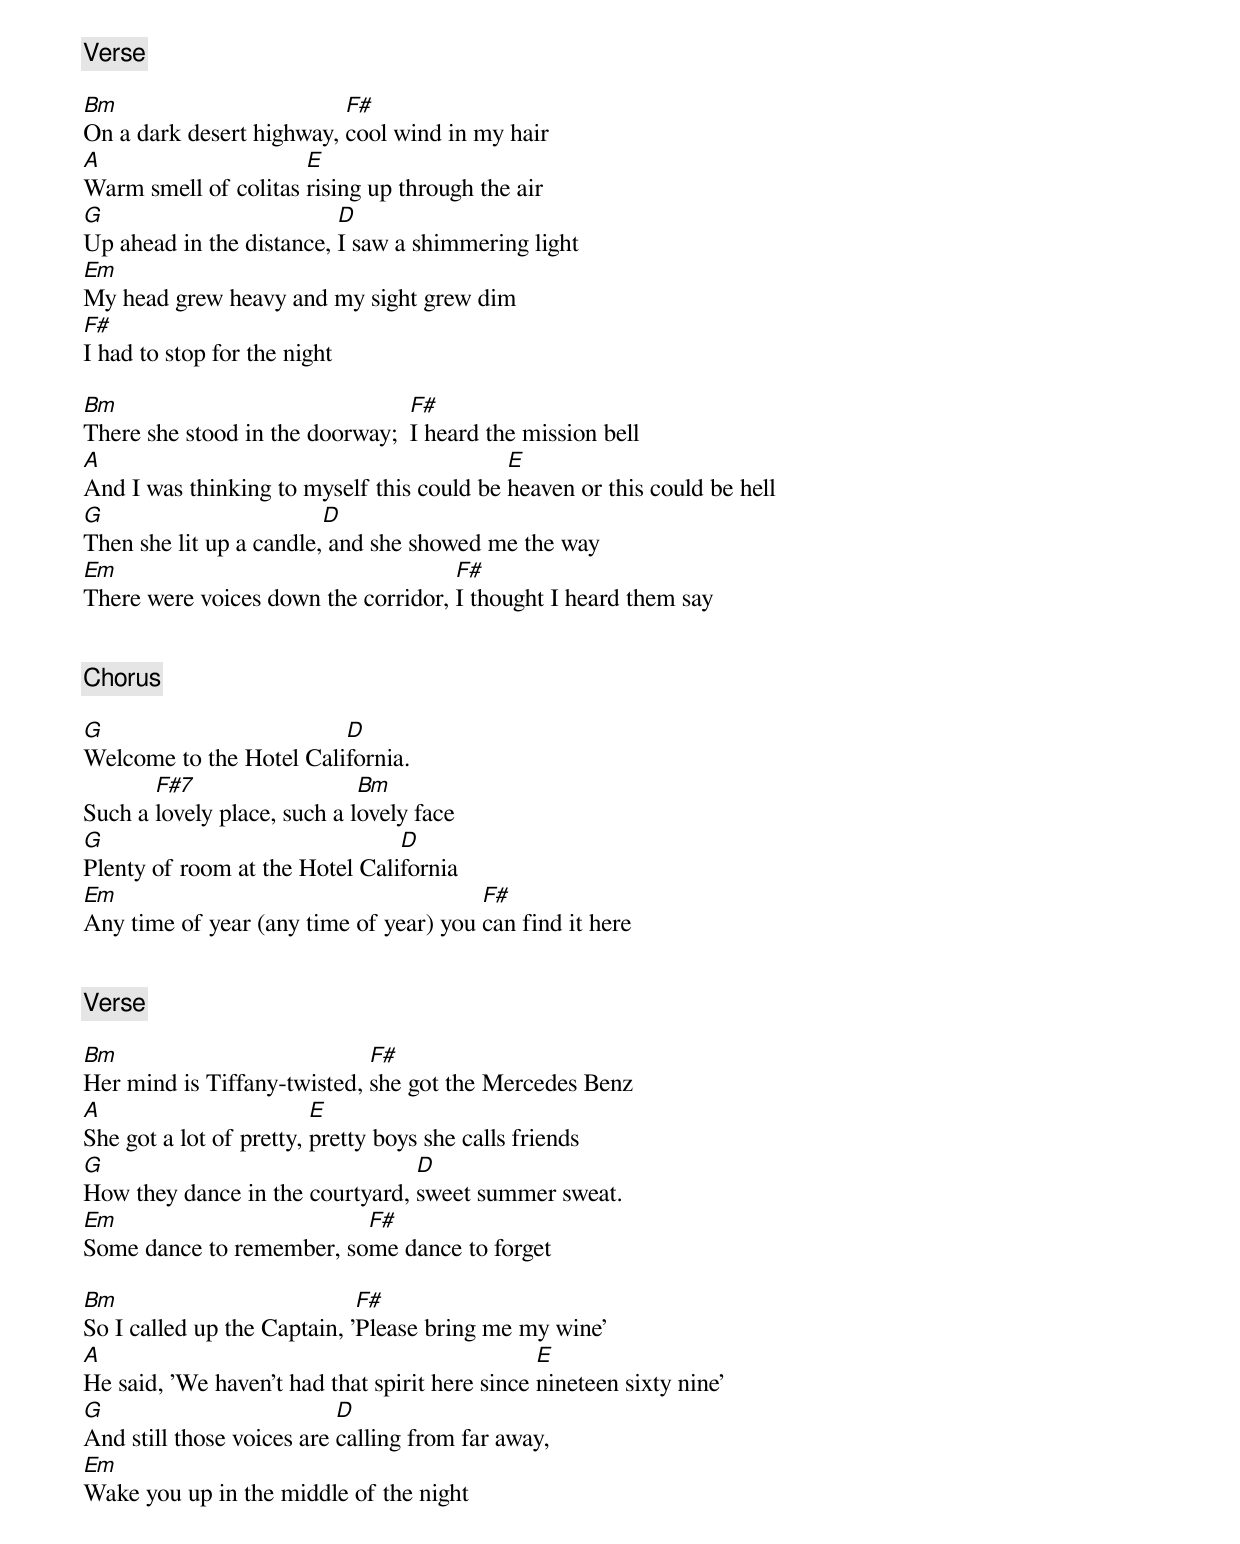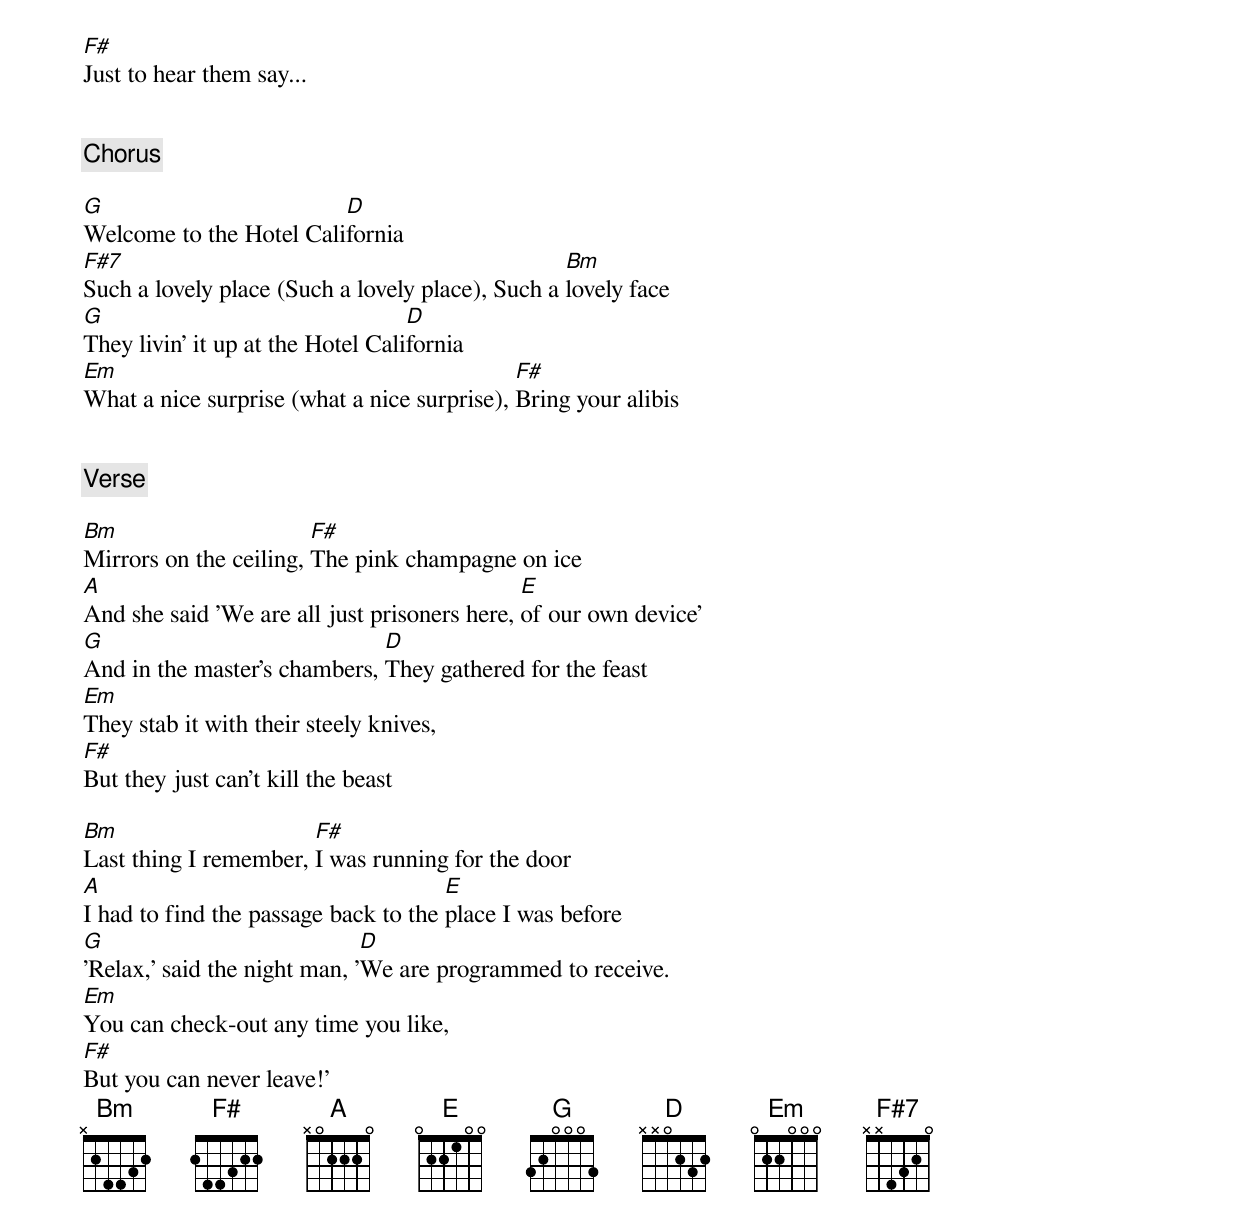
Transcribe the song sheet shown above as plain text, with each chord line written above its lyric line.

[Verse]

Bm                        F#
On a dark desert highway, cool wind in my hair
A                     E
Warm smell of colitas rising up through the air
G                         D
Up ahead in the distance, I saw a shimmering light
Em
My head grew heavy and my sight grew dim
F#
I had to stop for the night

Bm                               F#
There she stood in the doorway;  I heard the mission bell
A                                          E
And I was thinking to myself this could be heaven or this could be hell
G                        D
Then she lit up a candle, and she showed me the way
Em                                   F#
There were voices down the corridor, I thought I heard them say


[Chorus]

G                        D
Welcome to the Hotel California.
       F#7                   Bm
Such a lovely place, such a lovely face
G                               D
Plenty of room at the Hotel California
Em                                      F#
Any time of year (any time of year) you can find it here


[Verse]

Bm                           F#
Her mind is Tiffany-twisted, she got the Mercedes Benz
A                        E
She got a lot of pretty, pretty boys she calls friends
G                                D
How they dance in the courtyard, sweet summer sweat.
Em                        F#
Some dance to remember, some dance to forget

Bm                           F#
So I called up the Captain, 'Please bring me my wine'
A                                               E
He said, 'We haven't had that spirit here since nineteen sixty nine'
G                          D
And still those voices are calling from far away,
Em
Wake you up in the middle of the night
F#
Just to hear them say...


[Chorus]

G                        D
Welcome to the Hotel California
F#7                                               Bm
Such a lovely place (Such a lovely place), Such a lovely face
G                                  D
They livin' it up at the Hotel California
Em                                           F#
What a nice surprise (what a nice surprise), Bring your alibis


[Verse]

Bm                      F#
Mirrors on the ceiling, The pink champagne on ice
A                                             E
And she said 'We are all just prisoners here, of our own device'
G                             D
And in the master's chambers, They gathered for the feast
Em
They stab it with their steely knives,
F#
But they just can't kill the beast

Bm                     F#
Last thing I remember, I was running for the door
A                                     E
I had to find the passage back to the place I was before
G                             D
'Relax,' said the night man, 'We are programmed to receive.
Em
You can check-out any time you like,
F#
But you can never leave!'
